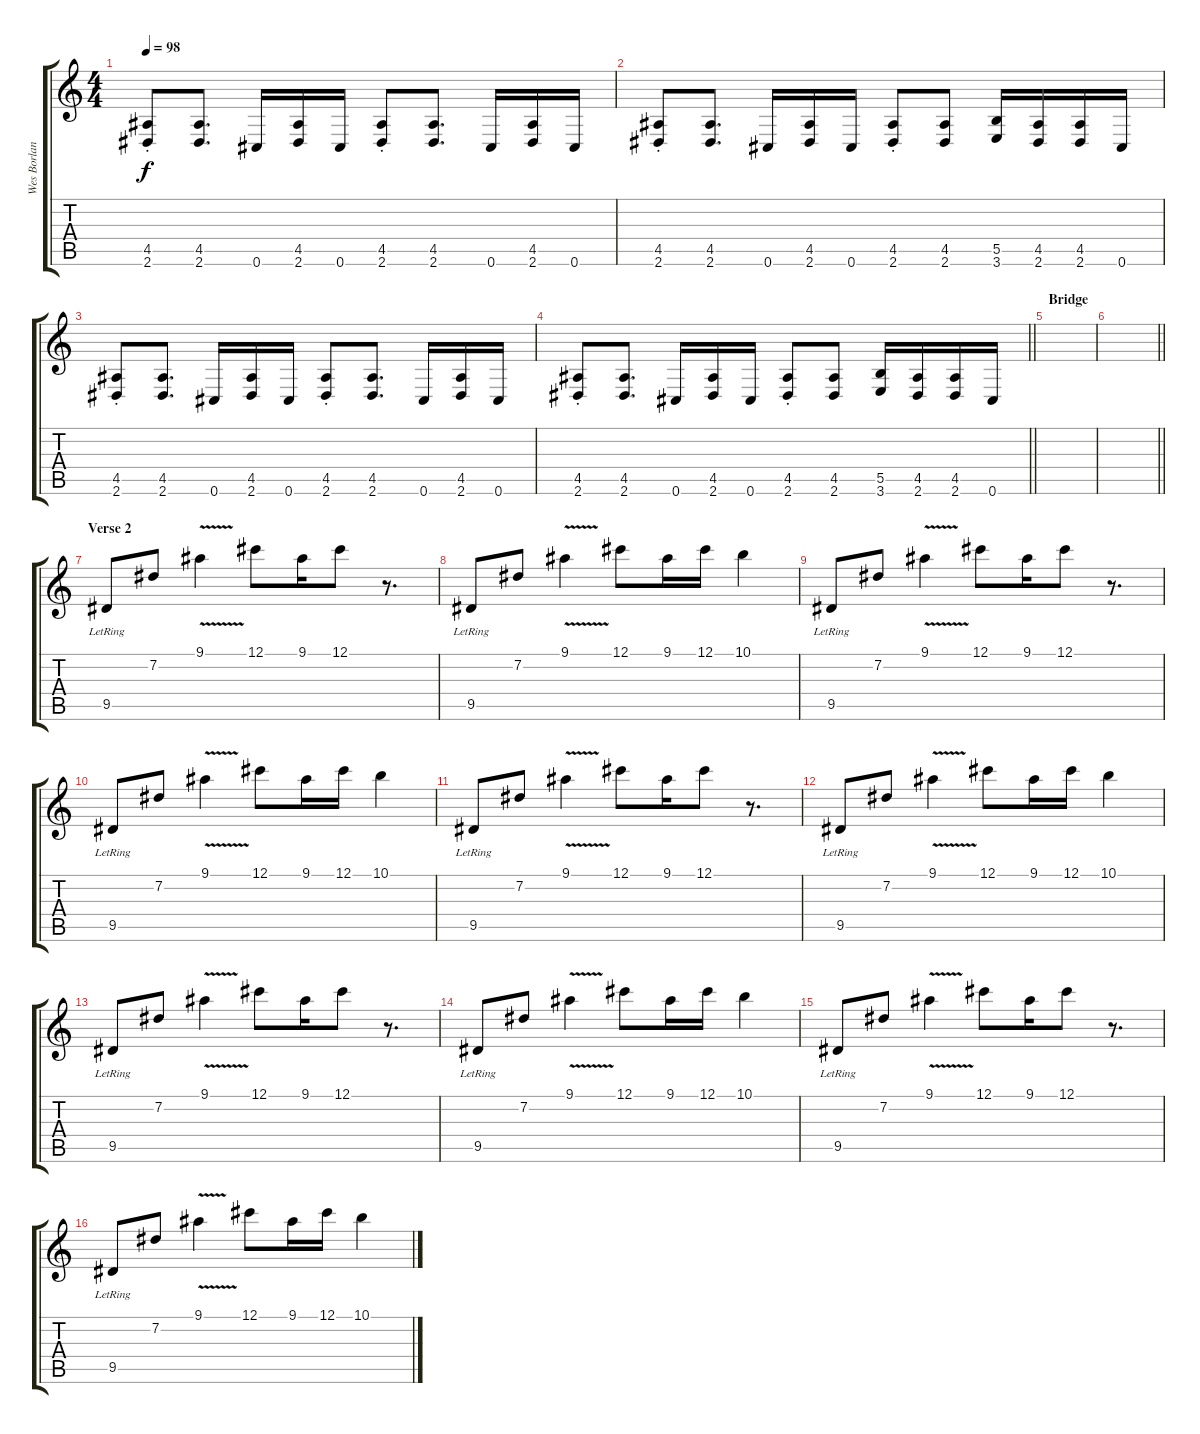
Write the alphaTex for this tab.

\track ("Wes Borland (Guitar)" "Wes Borlan") {instrument acousticguitarnylon}
\staff {score tabs}
\tuning (Db4 Ab3 E3 B2 Gb2 Db2) {hide}
\ts (4 4)
\tempo 98
\clef g2
\ks c
(4.5{st} 2.6{st}).8{dy f} (4.5 2.6).8{d} 0.6.16 (4.5 2.6).16 0.6.16 (4.5{st} 2.6{st}).8 (4.5 2.6).8{d} 0.6.16 (4.5 2.6).16 0.6.16 |
(4.5{st} 2.6{st}).8 (4.5 2.6).8{d} 0.6.16 (4.5 2.6).16 0.6.16 (4.5{st} 2.6{st}).8 (4.5 2.6).8 (5.5 3.6).16 (4.5 2.6).16 (4.5 2.6).16 0.6.16 |
(4.5{st} 2.6{st}).8 (4.5 2.6).8{d} 0.6.16 (4.5 2.6).16 0.6.16 (4.5{st} 2.6{st}).8 (4.5 2.6).8{d} 0.6.16 (4.5 2.6).16 0.6.16 |
\barLineRight lightlight
(4.5{st} 2.6{st}).8 (4.5 2.6).8{d} 0.6.16 (4.5 2.6).16 0.6.16 (4.5{st} 2.6{st}).8 (4.5 2.6).8 (5.5 3.6).16 (4.5 2.6).16 (4.5 2.6).16 0.6.16 |
\section ("" "Bridge")
|
\barLineRight lightlight
|
\section ("" "Verse 2")
9.5{lr}.8{instrument acousticguitarnylon} 7.2.8 9.1{v}.4 12.1.8 9.1.16 12.1.8 r.8{d} |
9.5{lr}.8 7.2.8 9.1{v}.4 12.1.8 9.1.16 12.1.16 10.1.4 |
9.5{lr}.8 7.2.8 9.1{v}.4 12.1.8 9.1.16 12.1.8 r.8{d} |
9.5{lr}.8 7.2.8 9.1{v}.4 12.1.8 9.1.16 12.1.16 10.1.4 |
9.5{lr}.8 7.2.8 9.1{v}.4 12.1.8 9.1.16 12.1.8 r.8{d} |
9.5{lr}.8 7.2.8 9.1{v}.4 12.1.8 9.1.16 12.1.16 10.1.4 |
9.5{lr}.8 7.2.8 9.1{v}.4 12.1.8 9.1.16 12.1.8 r.8{d} |
9.5{lr}.8 7.2.8 9.1{v}.4 12.1.8 9.1.16 12.1.16 10.1.4 |
9.5{lr}.8 7.2.8 9.1{v}.4 12.1.8 9.1.16 12.1.8 r.8{d} |
9.5{lr}.8 7.2.8 9.1{v}.4 12.1.8 9.1.16 12.1.16 10.1.4
